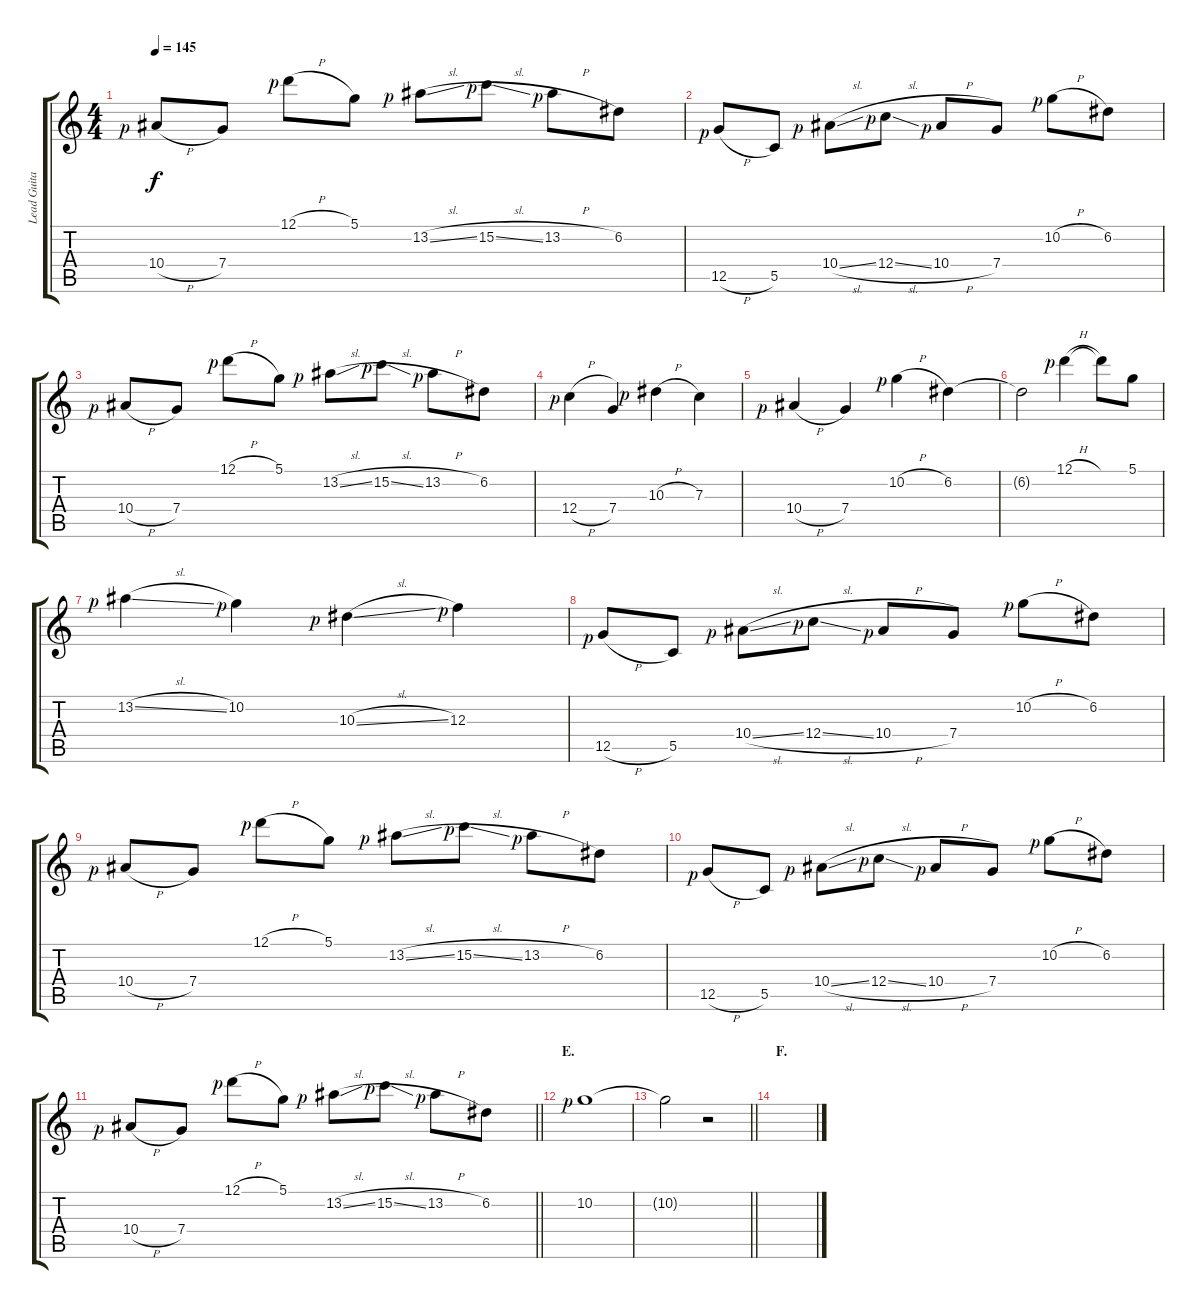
\track ("Lead Guitar" "Lead Guita") {instrument distortionguitar}
\staff {score tabs}
\tuning (D4 A3 F3 C3 G2 C2) {hide}
\ts (4 4)
\tempo 145
\clef g2
\ks c
10.4{h rf 1}.8{dy f} 7.4.8 12.1{h rf 1}.8 5.1.8 13.2{sl rf 1}.8 15.2{sl rf 1}.8 13.2{h rf 1}.8 6.2.8 |
12.5{h rf 1}.8 5.5.8 10.4{sl rf 1}.8 12.4{sl rf 1}.8 10.4{h rf 1}.8 7.4.8 10.2{h rf 1}.8 6.2.8 |
10.4{h rf 1}.8 7.4.8 12.1{h rf 1}.8 5.1.8 13.2{sl rf 1}.8 15.2{sl rf 1}.8 13.2{h rf 1}.8 6.2.8 |
12.4{h rf 1}.4 7.4.4 10.3{h rf 1}.4 7.3.4 |
10.4{h rf 1}.4 7.4.4 10.2{h rf 1}.4 6.2.4 |
6.2{t}.2 12.1{h rf 1}.4 12.1{t}.8 5.1.8 |
13.2{sl rf 1}.4 10.2{rf 1}.4 10.3{sl rf 1}.4 12.3{rf 1}.4 |
12.5{h rf 1}.8 5.5.8 10.4{sl rf 1}.8 12.4{sl rf 1}.8 10.4{h rf 1}.8 7.4.8 10.2{h rf 1}.8 6.2.8 |
10.4{h rf 1}.8 7.4.8 12.1{h rf 1}.8 5.1.8 13.2{sl rf 1}.8 15.2{sl rf 1}.8 13.2{h rf 1}.8 6.2.8 |
12.5{h rf 1}.8 5.5.8 10.4{sl rf 1}.8 12.4{sl rf 1}.8 10.4{h rf 1}.8 7.4.8 10.2{h rf 1}.8 6.2.8 |
\barLineRight lightlight
10.4{h rf 1}.8 7.4.8 12.1{h rf 1}.8 5.1.8 13.2{sl rf 1}.8 15.2{sl rf 1}.8 13.2{h rf 1}.8 6.2.8 |
\section ("" "E.")
10.2{rf 1}.1 |
\barLineRight lightlight
10.2{t}.2 r.2 |
\section ("" "F.")
